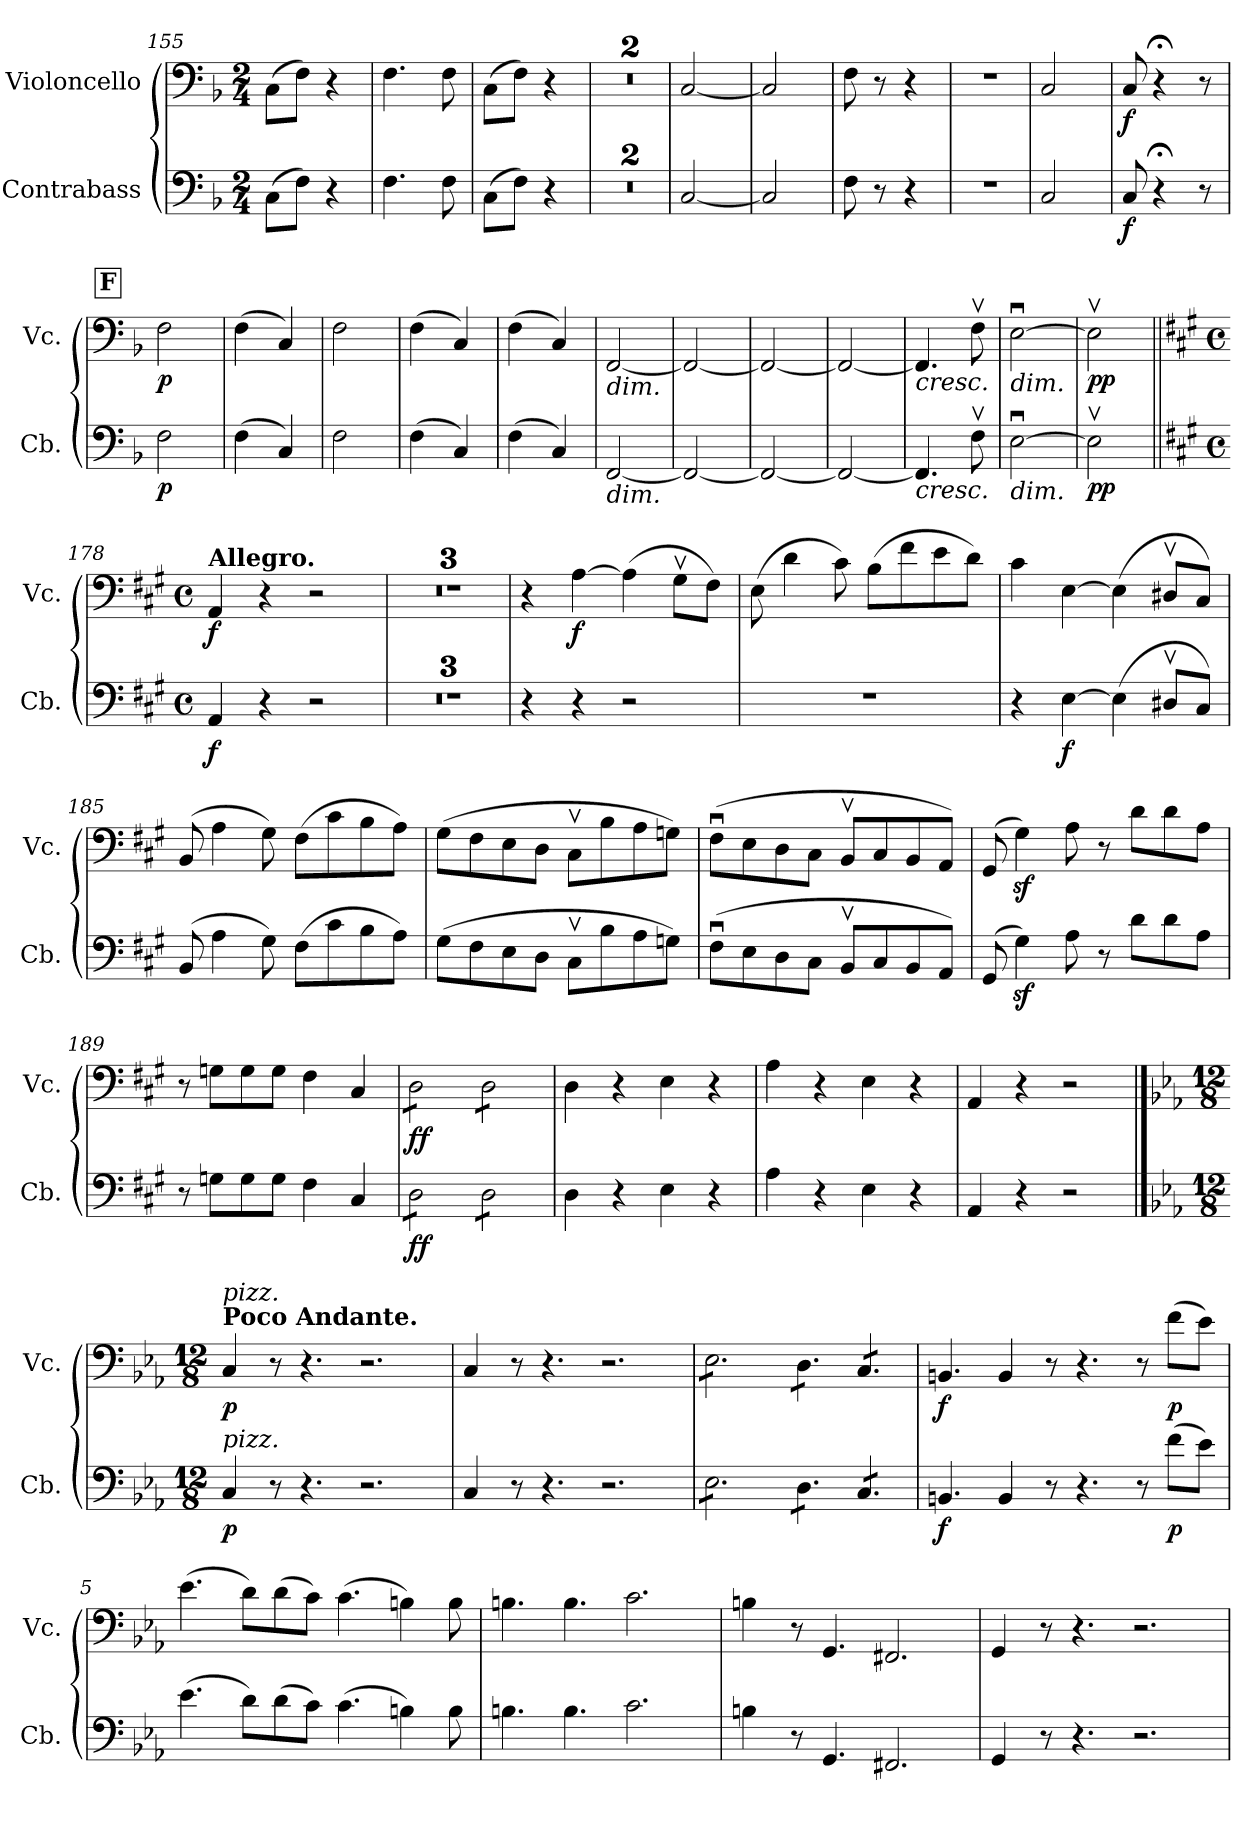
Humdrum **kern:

**kern	**dynam	**kern	**dynam
*part2	*part2	*part1	*part1
*staff2	*staff2	*staff1	*staff1
*I"Contrabass	*	*I"Violoncello	*
*I'Cb.	*	*I'Vc.	*
*clefF4	*	*clefF4	*
*ITrd7c12	*	*	*
*k[b-]	*	*k[b-]	*
*M2/4	*	*M2/4	*
=155	=155	=155	=155
(>8CC\L	.	(>8C\L	.
8FF\J)	.	8F\J)	.
4r	.	4r	.
=156	=156	=156	=156
4.FF\	.	4.F\	.
8FF\	.	8F\	.
=157	=157	=157	=157
(>8CC\L	.	(>8C\L	.
8FF\J)	.	8F\J)	.
4r	.	4r	.
=158	=158	=158	=158
2r	.	2r	.
=159	=159	=159	=159
2r	.	2r	.
=160	=160	=160	=160
[2CC/	.	[2C/	.
=161	=161	=161	=161
2CC/]	.	2C/]	.
!!LO:LB:g=z
=162	=162	=162	=162
8FF\	.	8F\	.
8r	.	8r	.
4r	.	4r	.
=163	=163	=163	=163
2r	.	2r	.
=164	=164	=164	=164
2CC/	.	2C/	.
=165	=165	=165	=165
!	!LO:DY:b	!	!LO:DY:b
8CC/	f	8C/	f
4r;<	.	4r;<	.
8r	.	8r	.
!!LO:REH:place=s1:a:B:fs=14:t=F
=166	=166	=166	=166
!	!LO:DY:b	!	!LO:DY:b
2FF\	p	2F\	p
=167	=167	=167	=167
(>4FF\	.	(>4F\	.
4CC/)	.	4C/)	.
=168	=168	=168	=168
2FF\	.	2F\	.
=169	=169	=169	=169
(>4FF\	.	(>4F\	.
4CC/)	.	4C/)	.
=170	=170	=170	=170
(>4FF\	.	(>4F\	.
4CC/)	.	4C/)	.
=171	=171	=171	=171
!	!	!LO:TX:b:i:t=dim.	!
!LO:TX:b:i:t=dim.	!	!	!
[2FFF/	.	[2FF/	.
=172	=172	=172	=172
2FFF/_	.	2FF/_	.
=173	=173	=173	=173
2FFF/_	.	2FF/_	.
=174	=174	=174	=174
2FFF/_	.	2FF/_	.
=175	=175	=175	=175
!	!	!LO:TX:b:i:t=cresc.	!
!LO:TX:b:i:t=cresc.	!	!	!
!	!LO:DY:b	!	!
!	!LO:DY:n=1:b	!	!LO:DY:b
!	!	!	!LO:DY:n=1:b
4.FFF/]	other-dynamics p	4.FF/]	other-dynamics p
8FFv\	.	8Fv\	.
=176	=176	=176	=176
!	!	!LO:TX:b:i:t=dim.	!
!LO:TX:b:i:t=dim.	!	!	!
[2EEu\	.	[2Eu\	.
=177	=177	=177	=177
!	!LO:DY:b	!	!LO:DY:b
2EEv\]	pp	2Ev\]	pp
!!LO:LB:g=z
=178||	=178||	=178||	=178||
*k[f#c#g#]	*	*k[f#c#g#]	*
*M4/4	*	*M4/4	*
*met(c)	*	*met(c)	*
!	!	!LO:TX:a:B:t=Allegro.	!
!	!LO:DY:b	!	!LO:DY:b
4AAA/	f	4AA/	f
4r	.	4r	.
2r	.	2r	.
=179	=179	=179	=179
1r	.	1r	.
=180	=180	=180	=180
1r	.	1r	.
=181	=181	=181	=181
1r	.	1r	.
!!LO:PB:g=z
=182	=182	=182	=182
4r	.	4r	.
!	!	!	!LO:DY:b
4r	.	[4A\	f
2r	.	(>4A\]	.
.	.	8G#v\L	.
.	.	8F#\J)	.
=183	=183	=183	=183
1r	.	(>8E\	.
.	.	4d\	.
.	.	8c#\)	.
.	.	(>8B\L	.
.	.	8f#\	.
.	.	8e\	.
.	.	8d\J)	.
=184	=184	=184	=184
4r	.	4c#\	.
!	!LO:DY:b	!	!
[4EE\	f	[4E\	.
(>4EE\]	.	(>4E\]	.
8DD#Xv/L	.	8D#Xv/L	.
8CC#/J)	.	8C#/J)	.
=185	=185	=185	=185
(>8BBB/	.	(>8BB/	.
4AA\	.	4A\	.
8GG#\)	.	8G#\)	.
(>8FF#\L	.	(>8F#\L	.
8C#\	.	8c#\	.
8BB\	.	8B\	.
8AA\J)	.	8A\J)	.
=186	=186	=186	=186
(>8GG#\L	.	(>8G#\L	.
8FF#\	.	8F#\	.
8EE\	.	8E\	.
8DD\J	.	8D\J	.
8CC#v\L	.	8C#v\L	.
8BB\	.	8B\	.
8AA\	.	8A\	.
8GGn\J)	.	8Gn\J)	.
!!LO:LB:g=z
=187	=187	=187	=187
!	!LO:DY:b	!	!
!	!LO:DY:n=1:b	!	!LO:DY:b
!	!	!	!LO:DY:n=1:b
(>8FF#u\L	other-dynamics f	(>8F#u\L	other-dynamics f
8EE\	.	8E\	.
8DD\	.	8D\	.
8CC#\J	.	8C#\J	.
8BBBv/L	.	8BBv/L	.
8CC#/	.	8C#/	.
8BBB/	.	8BB/	.
8AAA/J)	.	8AA/J)	.
=188	=188	=188	=188
(>8GGG#/	.	(>8GG#/	.
4GG#z<\)	.	4G#z<\)	.
8AA\	.	8A\	.
8r	.	8r	.
8D\L	.	8d\L	.
8D\	.	8d\	.
8AA\J	.	8A\J	.
=189	=189	=189	=189
8r	.	8r	.
8GGn\L	.	8Gn\L	.
8GG\	.	8G\	.
8GG\J	.	8G\J	.
4FF#\	.	4F#\	.
4CC#/	.	4C#/	.
=190	=190	=190	=190
!	!LO:DY:b	!	!LO:DY:b
*tremolo	*	*	*
*	*	*tremolo	*
8DD\L	ff	8D\L	ff
8DD\	.	8D\	.
8DD\	.	8D\	.
8DD\J	.	8D\J	.
8DD\L	.	8D\L	.
8DD\	.	8D\	.
8DD\	.	8D\	.
8DD\J	.	8D\J	.
*	*	*Xtremolo	*
*Xtremolo	*	*	*
=191	=191	=191	=191
4DD\	.	4D\	.
4r	.	4r	.
4EE\	.	4E\	.
4r	.	4r	.
=192	=192	=192	=192
4AA\	.	4A\	.
4r	.	4r	.
4EE\	.	4E\	.
4r	.	4r	.
=193	=193	=193	=193
4AAA/	.	4AA/	.
4r	.	4r	.
2r	.	2r	.
!!LO:LB:g=z
==1	==1	==1	==1
*k[b-e-a-]	*	*k[b-e-a-]	*
*M12/8	*	*M12/8	*
!	!	!LO:TX:a:B:t=Poco Andante.	!
!	!	!LO:TX:a:i:t=pizz.	!
!LO:TX:a:i:t=pizz.	!	!	!
!	!LO:DY:b	!	!LO:DY:b
4CC/	p	4C/	p
8r	.	8r	.
4.r	.	4.r	.
2.r	.	2.r	.
=2	=2	=2	=2
4CC/	.	4C/	.
8r	.	8r	.
4.r	.	4.r	.
2.r	.	2.r	.
=3	=3	=3	=3
!	!	!LO:TX:a:i:t=arco	!
!	!	!LO:TX:b:i:t=cresc.	!
!LO:TX:a:i:t=arco	!	!	!
!LO:TX:b:i:t=cresc.	!	!	!
*tremolo	*	*	*
*	*	*tremolo	*
8EE-\L	.	8E-\L	.
8EE-\	.	8E-\	.
8EE-\	.	8E-\	.
8EE-\	.	8E-\	.
8EE-\	.	8E-\	.
8EE-\J	.	8E-\J	.
8DD\L	.	8D\L	.
8DD\	.	8D\	.
8DD\J	.	8D\J	.
8CC/L	.	8C/L	.
8CC/	.	8C/	.
8CC/J	.	8C/J	.
*	*	*Xtremolo	*
*Xtremolo	*	*	*
=4	=4	=4	=4
!	!LO:DY:b	!	!LO:DY:b
4.BBBn/	f	4.BBn/	f
4BBB/	.	4BB/	.
8r	.	8r	.
4.r	.	4.r	.
8r	.	8r	.
!	!LO:DY:b	!	!LO:DY:b
(>8F\L	p	(>8f\L	p
8E-\J)	.	8e-\J)	.
!!LO:LB:g=z
=5	=5	=5	=5
(>4.E-\	.	(>4.e-\	.
8D\L)	.	8d\L)	.
(>8D\	.	(>8d\	.
8C\J)	.	8c\J)	.
(>4.C\	.	(>4.c\	.
4BBn\)	.	4Bn\)	.
8BB\	.	8B\	.
=6	=6	=6	=6
4.BBn\	.	4.Bn\	.
4.BB\	.	4.B\	.
2.C\	.	2.c\	.
=7	=7	=7	=7
4BBn\	.	4Bn\	.
8r	.	8r	.
4.GGG/	.	4.GG/	.
2.FFF#X/	.	2.FF#X/	.
=8	=8	=8	=8
4GGG/	.	4GG/	.
8r	.	8r	.
4.r	.	4.r	.
2.r	.	2.r	.
=	=	=	=
*-	*-	*-	*-
